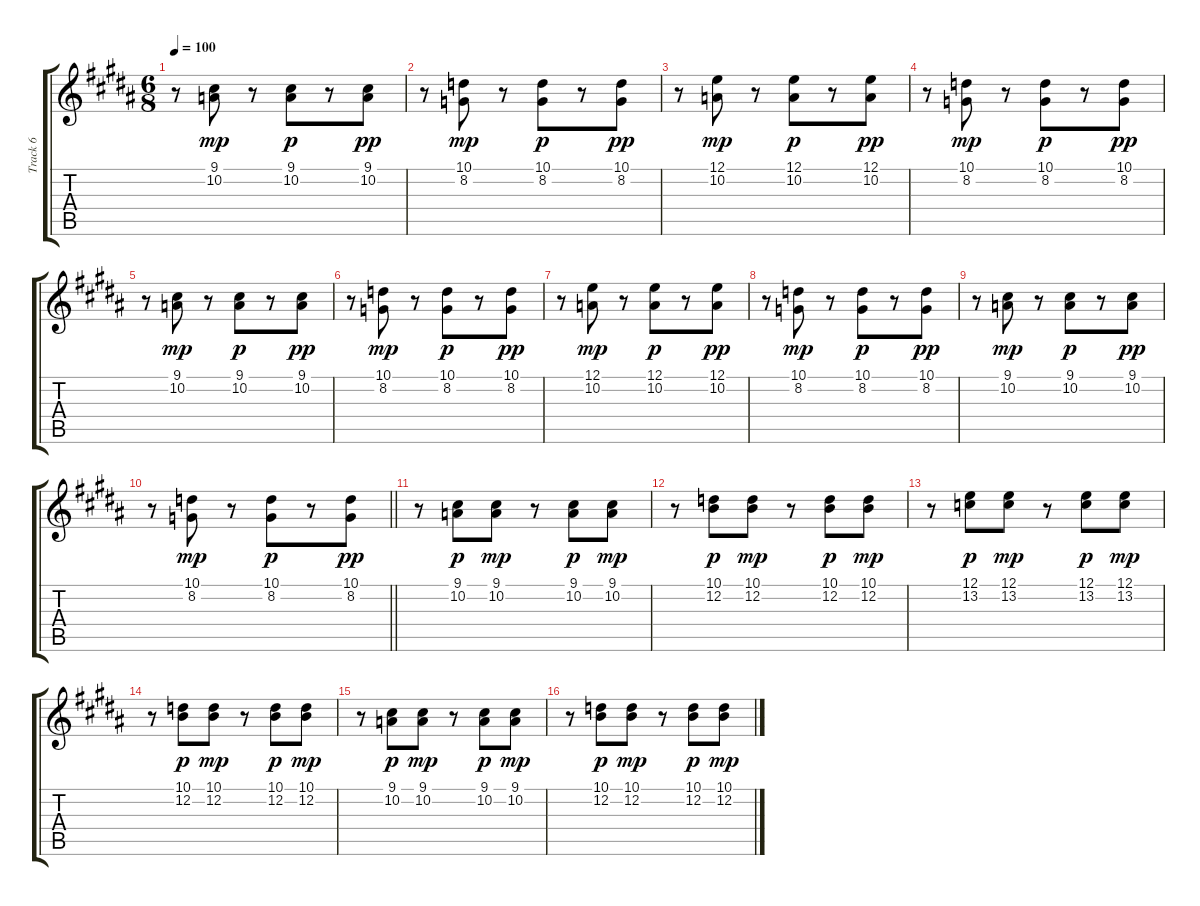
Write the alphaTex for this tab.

\track ("Track 6" "Track 6") {instrument stringensemble1}
\staff {score tabs}
\tuning (E4 B3 G3 D3 A2 E2) {hide}
\ts (6 8)
\tempo 100
\clef g2
\ks b
r.8{dy pp} (9.1 10.2).8{dy mp} r.8 (9.1 10.2).8{dy p} r.8 (9.1 10.2).8{dy pp} |
r.8 (10.1 8.2).8{dy mp} r.8 (10.1 8.2).8{dy p} r.8 (10.1 8.2).8{dy pp} |
r.8{instrument stringensemble1} (12.1 10.2).8{dy mp} r.8 (12.1 10.2).8{dy p} r.8 (12.1 10.2).8{dy pp} |
r.8 (10.1 8.2).8{dy mp} r.8 (10.1 8.2).8{dy p} r.8 (10.1 8.2).8{dy pp} |
r.8 (9.1 10.2).8{dy mp} r.8 (9.1 10.2).8{dy p} r.8 (9.1 10.2).8{dy pp} |
r.8 (10.1 8.2).8{dy mp} r.8 (10.1 8.2).8{dy p} r.8 (10.1 8.2).8{dy pp} |
r.8 (12.1 10.2).8{dy mp} r.8 (12.1 10.2).8{dy p} r.8 (12.1 10.2).8{dy pp} |
r.8 (10.1 8.2).8{dy mp} r.8 (10.1 8.2).8{dy p} r.8 (10.1 8.2).8{dy pp} |
r.8 (9.1 10.2).8{dy mp} r.8 (9.1 10.2).8{dy p} r.8 (9.1 10.2).8{dy pp} |
\barLineRight lightlight
r.8 (10.1 8.2).8{dy mp} r.8 (10.1 8.2).8{dy p} r.8 (10.1 8.2).8{dy pp} |
r.8 (9.1 10.2).8{dy p} (9.1 10.2).8{dy mp} r.8 (9.1 10.2).8{dy p} (9.1 10.2).8{dy mp} |
r.8 (10.1 12.2).8{dy p} (10.1 12.2).8{dy mp} r.8 (10.1 12.2).8{dy p} (10.1 12.2).8{dy mp} |
r.8 (12.1 13.2).8{dy p} (12.1 13.2).8{dy mp} r.8 (12.1 13.2).8{dy p} (12.1 13.2).8{dy mp} |
r.8 (10.1 12.2).8{dy p} (10.1 12.2).8{dy mp} r.8 (10.1 12.2).8{dy p} (10.1 12.2).8{dy mp} |
r.8 (9.1 10.2).8{dy p} (9.1 10.2).8{dy mp} r.8 (9.1 10.2).8{dy p} (9.1 10.2).8{dy mp} |
r.8 (10.1 12.2).8{dy p} (10.1 12.2).8{dy mp} r.8 (10.1 12.2).8{dy p} (10.1 12.2).8{dy mp}
